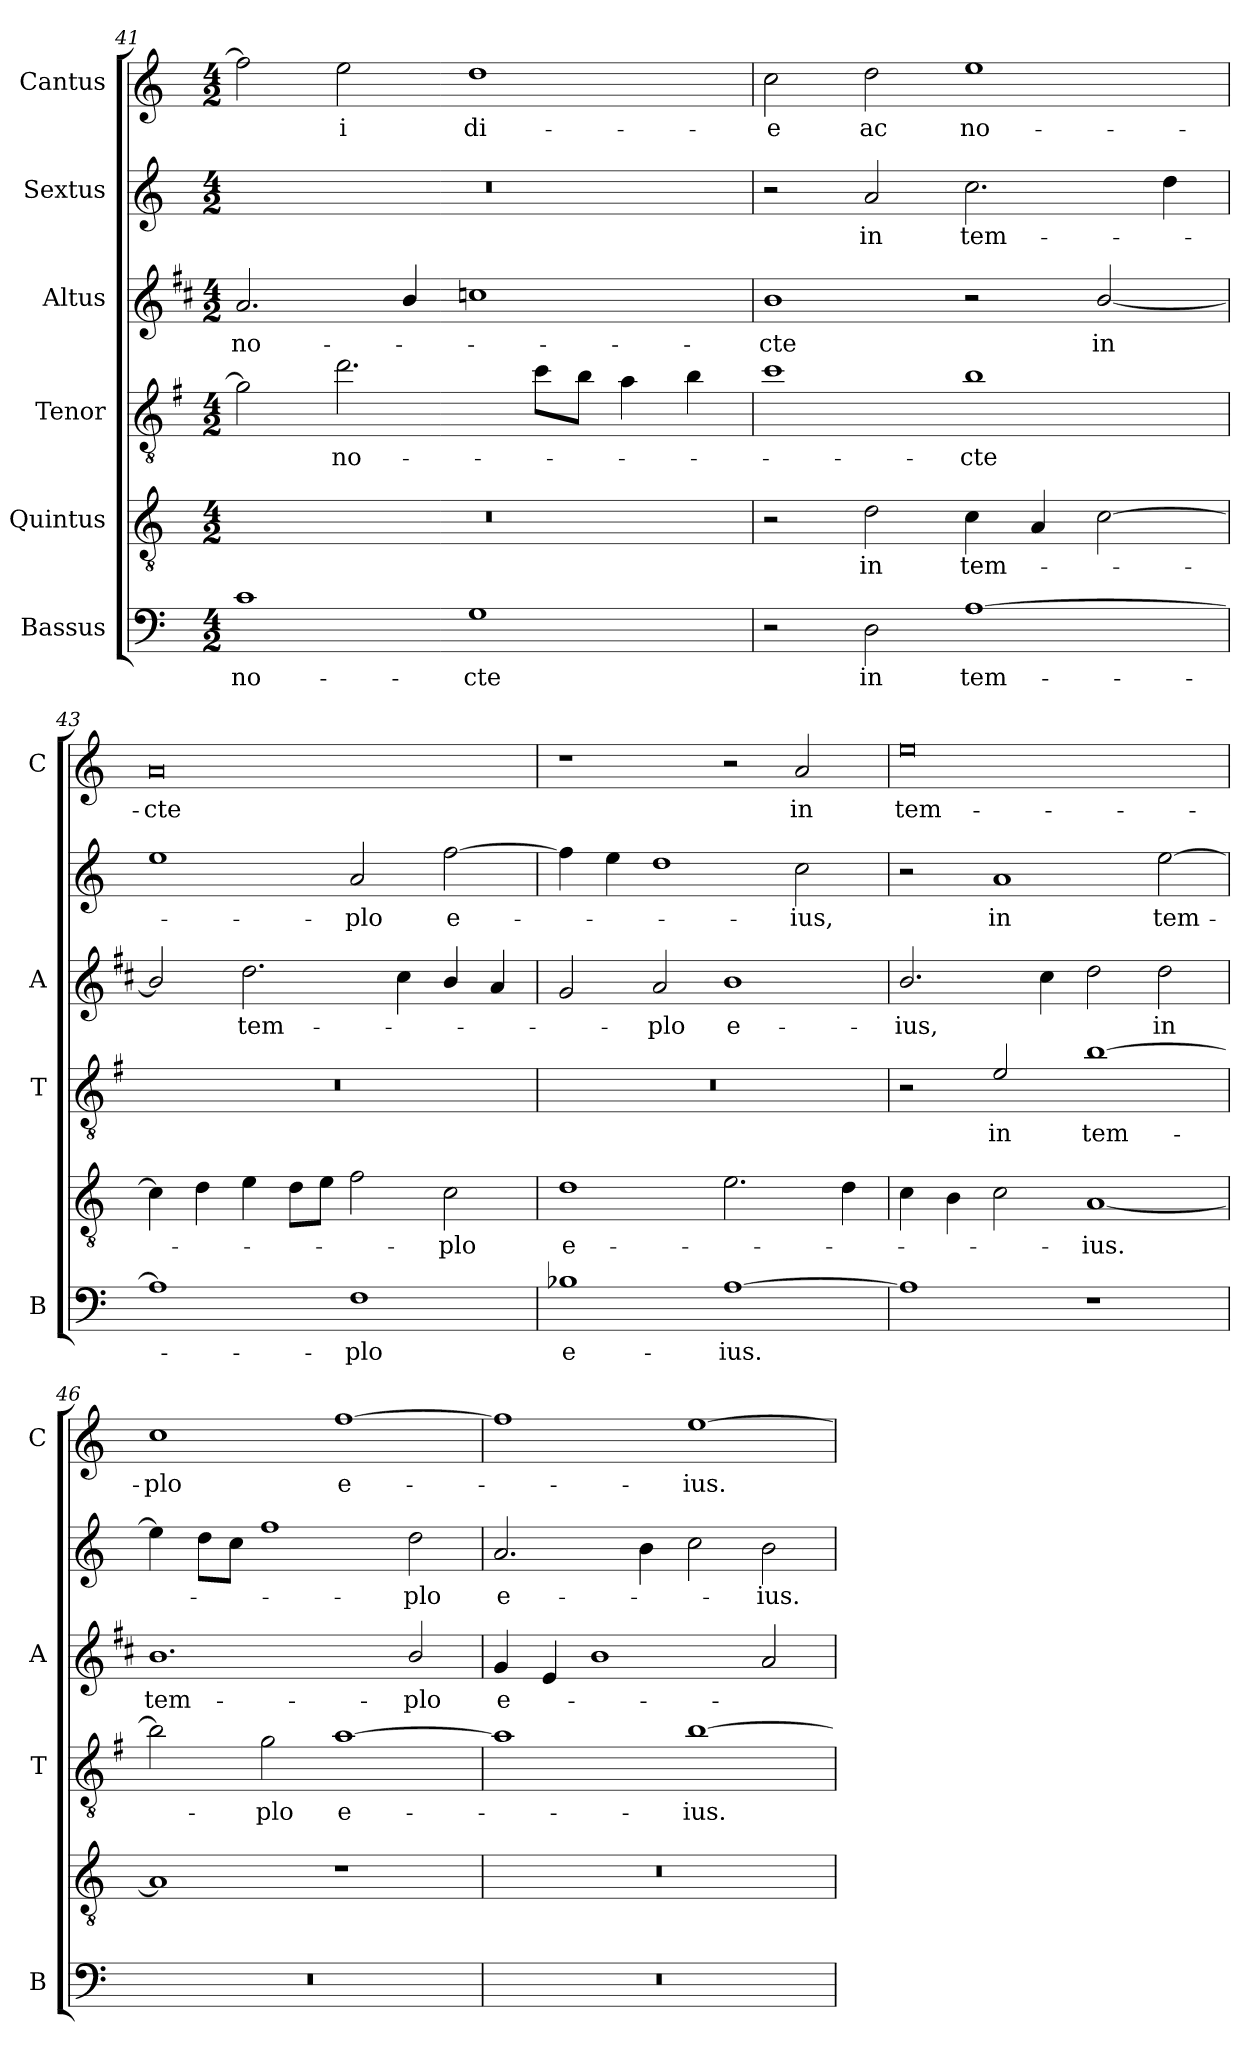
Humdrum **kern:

**kern	**text	**kern	**text	**kern	**text	**kern	**text	**kern	**text	**kern	**text
*part6	*part6	*part5	*part5	*part4	*part4	*part3	*part3	*part2	*part2	*part1	*part1
*staff6	*staff6	*staff5	*staff5	*staff4	*staff4	*staff3	*staff3	*staff2	*staff2	*staff1	*staff1
*I"Bassus	*	*I"Quintus	*	*I"Tenor	*	*I"Altus	*	*I"Sextus	*	*I"Cantus	*
*I'B	*	*	*	*I'T	*	*I'A	*	*	*	*I'C	*
*clefF4	*	*clefGv2	*	*clefGv2	*	*clefG2	*	*clefG2	*	*clefG2	*
*	*	*	*	*ITrd4c7	*	*ITrd1c2	*	*	*	*	*
*k[]	*	*k[]	*	*k[]	*	*k[]	*	*k[]	*	*k[]	*
*C:	*	*C:	*	*C:	*	*C:	*	*C:	*	*C:	*
*M4/2	*	*M4/2	*	*M4/2	*	*M4/2	*	*M4/2	*	*M4/2	*
=41	=41	=41	=41	=41	=41	=41	=41	=41	=41	=41	=41
!	!LO:LY:b	!	!	!	!	!	!LO:LY:b	!	!	!	!
1c	no-	0r	.	2c\]	.	2.g/	no-	0r	.	2ff\]	.
!	!	!	!	!	!LO:LY:b	!	!	!	!	!	!LO:LY:b
.	.	.	.	2.g\	no-	.	.	.	.	2ee\	-i
.	.	.	.	.	.	4a/	.	.	.	.	.
!	!LO:LY:b	!	!	!	!	!	!	!	!	!	!LO:LY:b
1G	-cte	.	.	.	.	1b-X	.	.	.	1dd	di-
.	.	.	.	8f\L	.	.	.	.	.	.	.
.	.	.	.	8e\J	.	.	.	.	.	.	.
.	.	.	.	4d\	.	.	.	.	.	.	.
.	.	.	.	4e\	.	.	.	.	.	.	.
!!LO:LB:g=z
=42	=42	=42	=42	=42	=42	=42	=42	=42	=42	=42	=42
!	!	!	!	!	!	!	!LO:LY:b	!	!	!	!LO:LY:b
2r	.	2r	.	1f	.	1a	-cte	2r	.	2cc\	-e
!	!LO:LY:b	!	!LO:LY:b	!	!	!	!	!	!LO:LY:b	!	!LO:LY:b
2D\	in	2d\	in	.	.	.	.	2a/	in	2dd\	ac
!	!LO:LY:b	!	!LO:LY:b	!	!LO:LY:b	!	!	!	!LO:LY:b	!	!LO:LY:b
[1A	tem-	4c\	tem-	1e	-cte	2r	.	2.cc\	tem-	1ee	no-
.	.	4A/	.	.	.	.	.	.	.	.	.
!	!	!	!	!	!	!	!LO:LY:b	!	!	!	!
.	.	[2c\	.	.	.	[2a/	in	.	.	.	.
.	.	.	.	.	.	.	.	4dd\	.	.	.
=43	=43	=43	=43	=43	=43	=43	=43	=43	=43	=43	=43
!	!	!	!	!	!	!	!	!	!	!	!LO:LY:b
1A]	.	4c\]	.	0r	.	2a/]	.	1ee	.	0a	-cte
.	.	4d\	.	.	.	.	.	.	.	.	.
!	!	!	!	!	!	!	!LO:LY:b	!	!	!	!
.	.	4e\	.	.	.	2.cc\	tem-	.	.	.	.
.	.	8d\L	.	.	.	.	.	.	.	.	.
.	.	8e\J	.	.	.	.	.	.	.	.	.
!	!LO:LY:b	!	!	!	!	!	!	!	!LO:LY:b	!	!
1F	-plo	2f\	.	.	.	.	.	2a/	-plo	.	.
.	.	.	.	.	.	4b\	.	.	.	.	.
!	!	!	!LO:LY:b	!	!	!	!	!	!LO:LY:b	!	!
.	.	2c\	-plo	.	.	4a/	.	[2ff\	e-	.	.
.	.	.	.	.	.	4g/	.	.	.	.	.
=44	=44	=44	=44	=44	=44	=44	=44	=44	=44	=44	=44
!	!LO:LY:b	!	!LO:LY:b	!	!	!	!	!	!	!	!
1B-X	e-	1d	e-	0r	.	2f/	.	4ff\]	.	1r	.
.	.	.	.	.	.	.	.	4ee\	.	.	.
!	!	!	!	!	!	!	!LO:LY:b	!	!	!	!
.	.	.	.	.	.	2g/	-plo	1dd	.	.	.
!	!LO:LY:b	!	!	!	!	!	!LO:LY:b	!	!	!	!
[1A	-ius.	2.e\	.	.	.	1a	e-	.	.	2r	.
!	!	!	!	!	!	!	!	!	!LO:LY:b	!	!LO:LY:b
.	.	.	.	.	.	.	.	2cc\	-ius,	2a/	in
.	.	4d\	.	.	.	.	.	.	.	.	.
=45	=45	=45	=45	=45	=45	=45	=45	=45	=45	=45	=45
!	!	!	!	!	!	!	!LO:LY:b	!	!	!	!LO:LY:b
1A]	.	4c\	.	2r	.	2.a/	-ius,	2r	.	0ee	tem-
.	.	4B\	.	.	.	.	.	.	.	.	.
!	!	!	!	!	!LO:LY:b	!	!	!	!LO:LY:b	!	!
.	.	2c\	.	2A/	in	.	.	1a	in	.	.
.	.	.	.	.	.	4b\	.	.	.	.	.
!	!	!	!LO:LY:b	!	!LO:LY:b	!	!	!	!	!	!
1r	.	[1A	-ius.	[1e	tem-	2cc\	.	.	.	.	.
!	!	!	!	!	!	!	!LO:LY:b	!	!LO:LY:b	!	!
.	.	.	.	.	.	2cc\	in	[2ee\	tem-	.	.
=46	=46	=46	=46	=46	=46	=46	=46	=46	=46	=46	=46
!	!	!	!	!	!	!	!LO:LY:b	!	!	!	!LO:LY:b
0r	.	1A]	.	2e\]	.	1.a	tem-	4ee\]	.	1cc	-plo
.	.	.	.	.	.	.	.	8dd\L	.	.	.
.	.	.	.	.	.	.	.	8cc\J	.	.	.
!	!	!	!	!	!LO:LY:b	!	!	!	!	!	!
.	.	.	.	2c\	-plo	.	.	1ff	.	.	.
!	!	!	!	!	!LO:LY:b	!	!	!	!	!	!LO:LY:b
.	.	1r	.	[1d	e-	.	.	.	.	[1ff	e-
!	!	!	!	!	!	!	!LO:LY:b	!	!LO:LY:b	!	!
.	.	.	.	.	.	2a/	-plo	2dd\	-plo	.	.
=47	=47	=47	=47	=47	=47	=47	=47	=47	=47	=47	=47
!	!	!	!	!	!	!	!LO:LY:b	!	!LO:LY:b	!	!
0r	.	0r	.	1d]	.	4f/	e-	2.a/	e-	1ff]	.
.	.	.	.	.	.	4d/	.	.	.	.	.
.	.	.	.	.	.	1a	.	.	.	.	.
.	.	.	.	.	.	.	.	4b\	.	.	.
!	!	!	!	!	!LO:LY:b	!	!	!	!	!	!LO:LY:b
.	.	.	.	[1e	-ius.	.	.	2cc\	.	[1ee	-ius.
!	!	!	!	!	!	!	!	!	!LO:LY:b	!	!
.	.	.	.	.	.	2g/	.	2b\	-ius.	.	.
=	=	=	=	=	=	=	=	=	=	=	=
*-	*-	*-	*-	*-	*-	*-	*-	*-	*-	*-	*-
